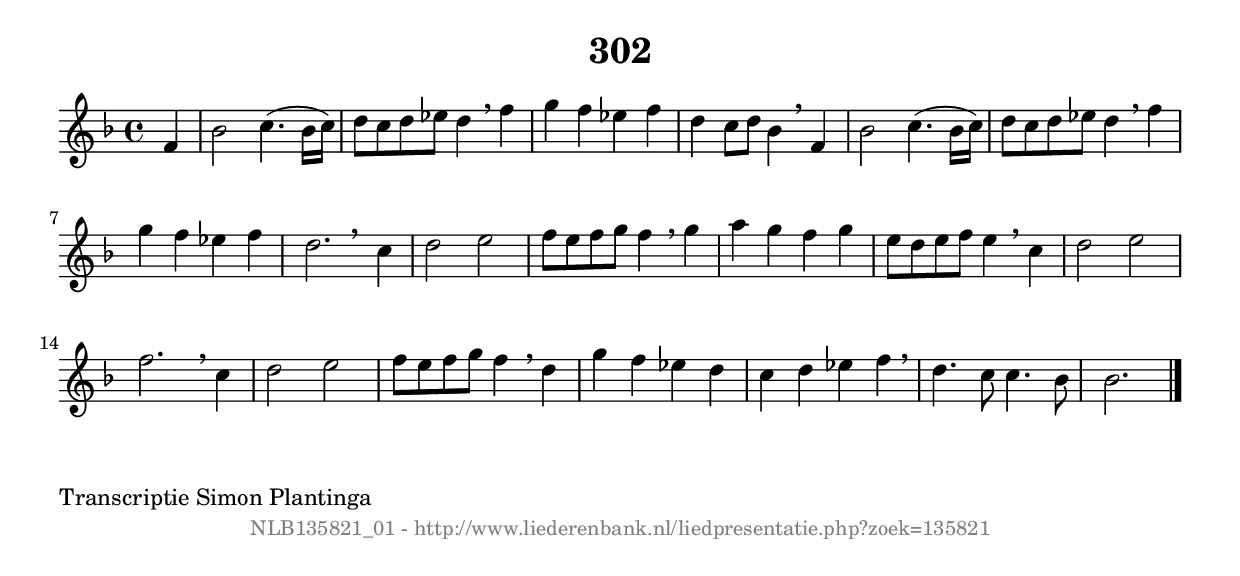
%
% produced by wce2krn 1.64 (7 June 2014)
%
\version"2.16"
#(append! paper-alist '(("long" . (cons (* 210 mm) (* 2000 mm)))))
#(set-default-paper-size "long")
sb = {\breathe}
mBreak = {\breathe }
bBreak = {\breathe }
x = {\once\override NoteHead #'style = #'cross }
gl=\glissando
itime={\override Staff.TimeSignature #'stencil = ##f }
ficta = {\once\set suggestAccidentals = ##t}
fine = {\once\override Score.RehearsalMark #'self-alignment-X = #1 \mark \markup {\italic{Fine}}}
dc = {\once\override Score.RehearsalMark #'self-alignment-X = #1 \mark \markup {\italic{D.C.}}}
dcf = {\once\override Score.RehearsalMark #'self-alignment-X = #1 \mark \markup {\italic{D.C. al Fine}}}
dcc = {\once\override Score.RehearsalMark #'self-alignment-X = #1 \mark \markup {\italic{D.C. al Coda}}}
ds = {\once\override Score.RehearsalMark #'self-alignment-X = #1 \mark \markup {\italic{D.S.}}}
dsf = {\once\override Score.RehearsalMark #'self-alignment-X = #1 \mark \markup {\italic{D.S. al Fine}}}
dsc = {\once\override Score.RehearsalMark #'self-alignment-X = #1 \mark \markup {\italic{D.S. al Coda}}}
pv = {\set Score.repeatCommands = #'((volta "1"))}
sv = {\set Score.repeatCommands = #'((volta "2"))}
tv = {\set Score.repeatCommands = #'((volta "3"))}
qv = {\set Score.repeatCommands = #'((volta "4"))}
xv = {\set Score.repeatCommands = #'((volta #f))}
\header{ tagline = ""
title = "302"
}
\score {{
\key bes \lydian
\relative g'
{
\set melismaBusyProperties = #'()
\partial 32*8
\time 4/4
\tempo 4=120
\override Score.MetronomeMark #'transparent = ##t
\override Score.RehearsalMark #'break-visibility = #(vector #t #t #f)
f4 | bes2 c4.( bes16 c16) | d8 c8 d8 ees8 d4 \sb f4 | g4 f4 ees4 f4 | d4 c8 d8 bes4 \mBreak
f4 | bes2 c4.( bes16 c16) | d8 c8 d8 ees8 d4 \sb f4 | g4 f4 ees4 f4 | d2. \bar ":|:" \bBreak
c4 | d2 e2 | f8 e8 f8 g8 f4 \sb g4 | a4 g4 f4 g4 | e8 d8 e8 f8 e4 \sb c4 | d2 e2 | f2. \mBreak
c4 | d2 e2 | f8 e8 f8 g8 f4 \sb d4 | g4 f4 ees4 d4 | c4 d4 ees4 f4 \sb | d4. c8 c4. bes8 | bes2. \bar "|."
 }}
 \midi { }
 \layout {
            indent = 0.0\cm
}
}
\markup { \wordwrap-string #" 
Transcriptie Simon Plantinga
"}
\markup { \vspace #0 } \markup { \with-color #grey \fill-line { \center-column { \smaller "NLB135821_01 - http://www.liederenbank.nl/liedpresentatie.php?zoek=135821" } } }
